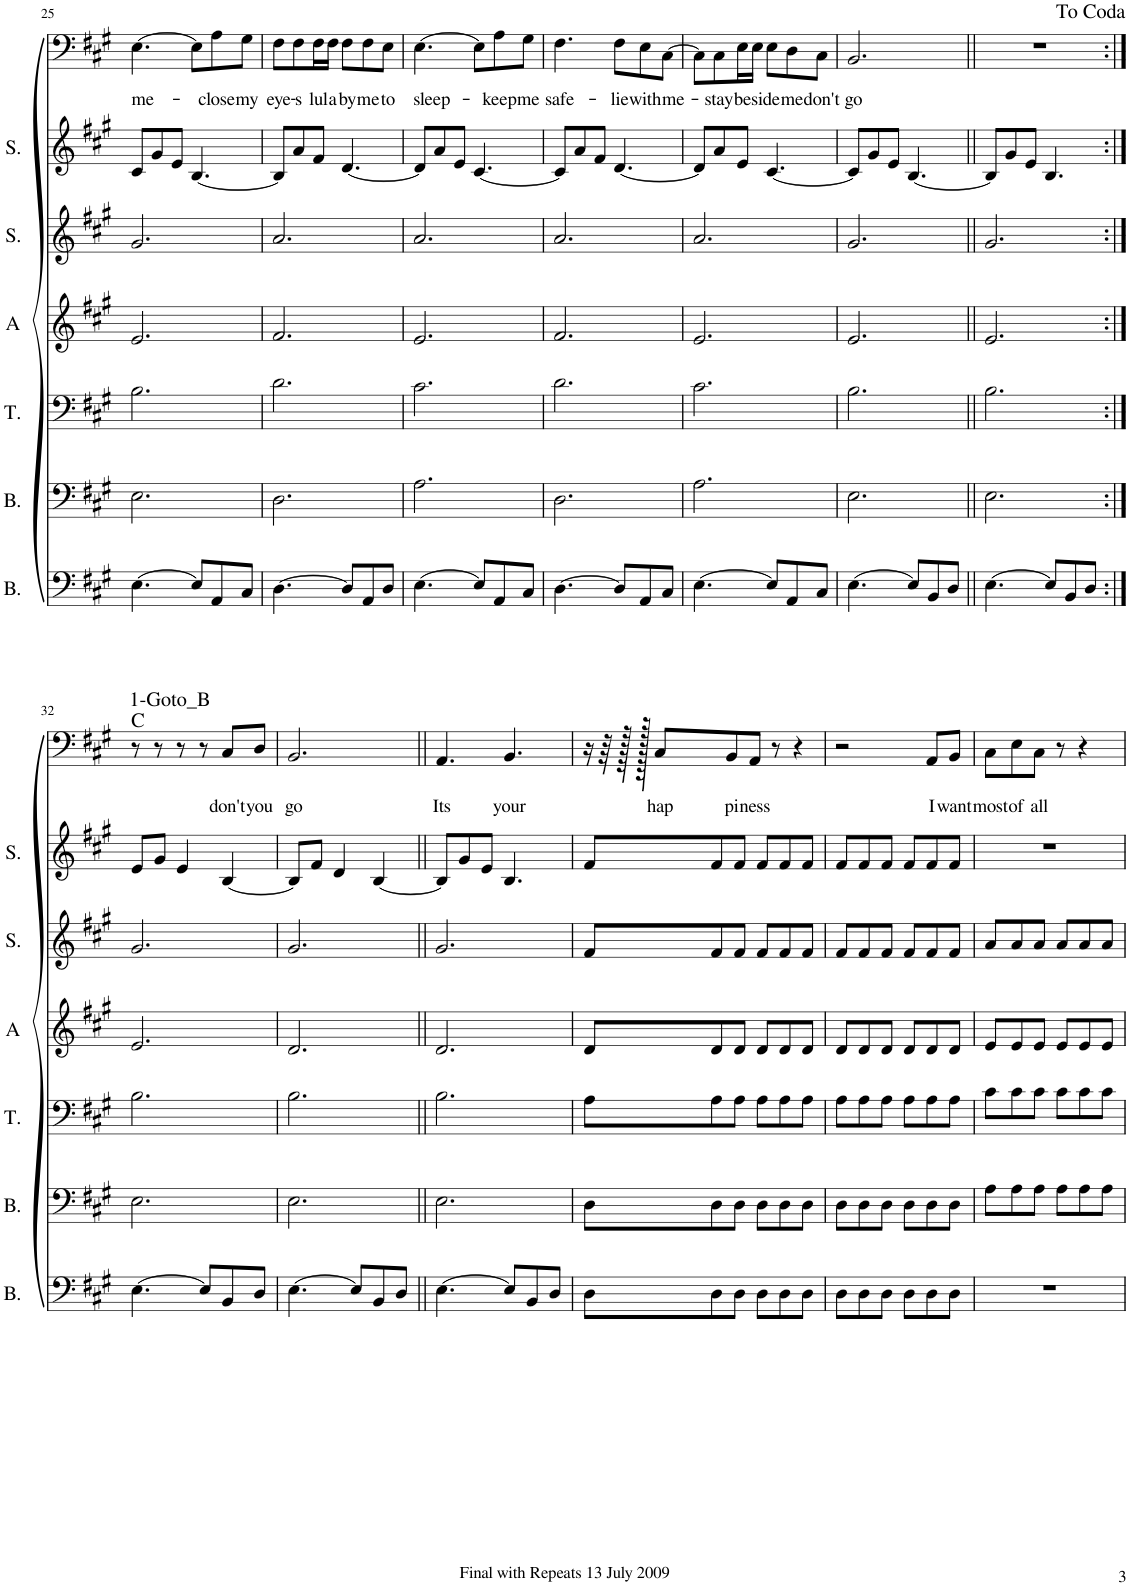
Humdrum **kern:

**kern	**kern	**kern	**kern	**kern	**kern	**kern	**text	**harte
*part7	*part6	*part5	*part4	*part3	*part2	*part1	*part1	*part1
*staff7	*staff6	*staff5	*staff4	*staff3	*staff2	*staff1	*staff1	*
*I"Bass	*I"Bass	*I"Tenor	*I"Alto	*I"Soprano	*I"Soprano	*I"Voice	*	*
*I'B.	*I'B.	*I'T.	*I'A	*I'S.	*I'S.	*	*	*
!!LO:PB:g=z
*clefF4	*clefF4	*clefF4	*clefG2	*clefG2	*clefG2	*clefF4	*	*
*k[f#c#g#]	*k[f#c#g#]	*k[f#c#g#]	*k[f#c#g#]	*k[f#c#g#]	*k[f#c#g#]	*k[f#c#g#]	*	*
*M6/8	*M6/8	*M6/8	*M6/8	*M6/8	*M6/8	*M6/8	*	*
=25	=25	=25	=25	=25	=25	=25	=25	=25
!	!	!	!	!	!	!	!LO:LY:b	!
[4.E\	2.E\	2.B\	2.e/	2.g#/	8c#/L	[4.E\	me-	.
.	.	.	.	.	8g#/	.	.	.
.	.	.	.	.	8e/J	.	.	.
8E/L]	.	.	.	.	[4.B/	8E\L]	.	.
!	!	!	!	!	!	!	!LO:LY:b	!
8AA/	.	.	.	.	.	8A\	-close	.
!	!	!	!	!	!	!	!LO:LY:b	!
8C#/J	.	.	.	.	.	8G#\J	my	.
=26	=26	=26	=26	=26	=26	=26	=26	=26
!	!	!	!	!	!	!	!LO:LY:b	!
[4.D\	2.D\	2.d\	2.f#/	2.a/	8B/L]	8F#\L	eye-	.
!	!	!	!	!	!	!	!LO:LY:b	!
.	.	.	.	.	8a/	8F#\	-s	.
!	!	!	!	!	!	!	!LO:LY:b	!
.	.	.	.	.	8f#/J	16F#\L	lul-	.
!	!	!	!	!	!	!	!LO:LY:b	!
.	.	.	.	.	.	16F#\JJ	-a-	.
!	!	!	!	!	!	!	!LO:LY:b	!
8D/L]	.	.	.	.	[4.d/	8F#\L	-by	.
!	!	!	!	!	!	!	!LO:LY:b	!
8AA/	.	.	.	.	.	8F#\	me	.
!	!	!	!	!	!	!	!LO:LY:b	!
8D/J	.	.	.	.	.	8E\J	to	.
=27	=27	=27	=27	=27	=27	=27	=27	=27
!	!	!	!	!	!	!	!LO:LY:b	!
[4.E\	2.A\	2.c#\	2.e/	2.a/	8d/L]	[4.E\	sleep-	.
.	.	.	.	.	8a/	.	.	.
.	.	.	.	.	8e/J	.	.	.
8E/L]	.	.	.	.	[4.c#/	8E\L]	.	.
!	!	!	!	!	!	!	!LO:LY:b	!
8AA/	.	.	.	.	.	8A\	-keep	.
!	!	!	!	!	!	!	!LO:LY:b	!
8C#/J	.	.	.	.	.	8G#\J	me	.
=28	=28	=28	=28	=28	=28	=28	=28	=28
!	!	!	!	!	!	!	!LO:LY:b	!
[4.D\	2.D\	2.d\	2.f#/	2.a/	8c#/L]	4.F#\	safe-	.
.	.	.	.	.	8a/	.	.	.
.	.	.	.	.	8f#/J	.	.	.
!	!	!	!	!	!	!	!LO:LY:b	!
8D/L]	.	.	.	.	[4.d/	8F#\L	lie	.
!	!	!	!	!	!	!	!LO:LY:b	!
8AA/	.	.	.	.	.	8E\	with	.
!	!	!	!	!	!	!	!LO:LY:b	!
8C#/J	.	.	.	.	.	[8C#\J	me-	.
=29	=29	=29	=29	=29	=29	=29	=29	=29
[4.E\	2.A\	2.c#\	2.e/	2.a/	8d/L]	8C#\L]	.	.
!	!	!	!	!	!	!	!LO:LY:b	!
.	.	.	.	.	8a/	8C#\	stay	.
!	!	!	!	!	!	!	!LO:LY:b	!
.	.	.	.	.	8e/J	16E\L	be	.
!	!	!	!	!	!	!	!LO:LY:b	!
.	.	.	.	.	.	16E\JJ	side-	.
8E/L]	.	.	.	.	[4.c#/	8E\L	.	.
!	!	!	!	!	!	!	!LO:LY:b	!
8AA/	.	.	.	.	.	8D\	-me	.
!	!	!	!	!	!	!	!LO:LY:b	!
8C#/J	.	.	.	.	.	8C#\J	don't	.
=30	=30	=30	=30	=30	=30	=30	=30	=30
!	!	!	!	!	!	!	!LO:LY:b	!
[4.E\	2.E\	2.B\	2.e/	2.g#/	8c#/L]	2.BB/	go	.
.	.	.	.	.	8g#/	.	.	.
.	.	.	.	.	8e/J	.	.	.
8E/L]	.	.	.	.	[4.B/	.	.	.
8BB/	.	.	.	.	.	.	.	.
8D/J	.	.	.	.	.	.	.	.
=31||	=31||	=31||	=31||	=31||	=31||	=31||	=31||	=31||
[4.E\	2.E\	2.B\	2.e/	2.g#/	8B/L]	2.r	.	.
.	.	.	.	.	8g#/	.	.	.
.	.	.	.	.	8e/J	.	.	.
8E/L]	.	.	.	.	4.B/	.	.	.
8BB/	.	.	.	.	.	.	.	.
8D/J	.	.	.	.	.	.	.	.
!!LO:LB:g=z
=32:|!	=32:|!	=32:|!	=32:|!	=32:|!	=32:|!	=32:|!	=32:|!	=32:|!
!	!	!	!	!	!	!	!	!LO:H:n=2:kt=1-Goto_B
[4.E\	2.E\	2.B\	2.e/	2.g#/	8e/L	8r	.	C:maj N
.	.	.	.	.	8g#/J	8r	.	.
.	.	.	.	.	4e/	8r	.	.
8E/L]	.	.	.	.	.	8r	.	.
!	!	!	!	!	!	!	!LO:LY:b	!
8BB/	.	.	.	.	[4B/	8C#/L	don't	.
!	!	!	!	!	!	!	!LO:LY:b	!
8D/J	.	.	.	.	.	8D/J	you	.
=33	=33	=33	=33	=33	=33	=33	=33	=33
!	!	!	!	!	!	!	!LO:LY:b	!
[4.E\	2.E\	2.B\	2.d/	2.g#/	8B/L]	2.BB/	go	.
.	.	.	.	.	8f#/J	.	.	.
.	.	.	.	.	4d/	.	.	.
8E/L]	.	.	.	.	.	.	.	.
8BB/	.	.	.	.	[4B/	.	.	.
8D/J	.	.	.	.	.	.	.	.
=34||	=34||	=34||	=34||	=34||	=34||	=34||	=34||	=34||
!	!	!	!	!	!	!	!LO:LY:b	!
[4.E\	2.E\	2.B\	2.d/	2.g#/	8B/L]	4.AA/	Its	.
.	.	.	.	.	8g#/	.	.	.
.	.	.	.	.	8e/J	.	.	.
!	!	!	!	!	!	!	!LO:LY:b	!
8E/L]	.	.	.	.	4.B/	4.BB/	your	.
8BB/	.	.	.	.	.	.	.	.
8D/J	.	.	.	.	.	.	.	.
=35	=35	=35	=35	=35	=35	=35	=35	=35
8D\L	8D\L	8A\L	8d/L	8f#/L	8f#/L	16r	.	.
.	.	.	.	.	.	64r	.	.
.	.	.	.	.	.	256r	.	.
.	.	.	.	.	.	1024r	.	.
.	.	.	.	.	.	3072ryy	.	.
!	!	!	!	!	!	!	!LO:LY:b	!
.	.	.	.	.	.	8C#/L	hap	.
8D\	8D\	8A\	8d/	8f#/	8f#/	.	.	.
!	!	!	!	!	!	!	!LO:LY:b	!
.	.	.	.	.	.	8BB/	pi	.
8D\J	8D\J	8A\J	8d/J	8f#/J	8f#/J	.	.	.
!	!	!	!	!	!	!	!LO:LY:b	!
.	.	.	.	.	.	8AA/J	ness	.
8D\L	8D\L	8A\L	8d/L	8f#/L	8f#/L	.	.	.
.	.	.	.	.	.	8r	.	.
8D\	8D\	8A\	8d/	8f#/	8f#/	.	.	.
.	.	.	.	.	.	6r	.	.
8D\J	8D\J	8A\J	8d/J	8f#/J	8f#/J	.	.	.
=36	=36	=36	=36	=36	=36	=36	=36	=36
8D\L	8D\L	8A\L	8d/L	8f#/L	8f#/L	2r	.	.
8D\	8D\	8A\	8d/	8f#/	8f#/	.	.	.
8D\J	8D\J	8A\J	8d/J	8f#/J	8f#/J	.	.	.
8D\L	8D\L	8A\L	8d/L	8f#/L	8f#/L	.	.	.
8D\	8D\	8A\	8d/	8f#/	8f#/	12r	.	.
!	!	!	!	!	!	!	!LO:LY:b	!
.	.	.	.	.	.	8AA/L	I	.
8D\J	8D\J	8A\J	8d/J	8f#/J	8f#/J	.	.	.
!	!	!	!	!	!	!	!LO:LY:b	!
.	.	.	.	.	.	8BB/J	want	.
12ryy	12ryy	12ryy	12ryy	12ryy	12ryy	.	.	.
=37	=37	=37	=37	=37	=37	=37	=37	=37
!	!	!	!	!	!	!	!LO:LY:b	!
2.r	8A\L	8c#\L	8e/L	8a/L	2.r	8C#\L	most	.
!	!	!	!	!	!	!	!LO:LY:b	!
.	8A\	8c#\	8e/	8a/	.	8E\	of	.
!	!	!	!	!	!	!	!LO:LY:b	!
.	8A\J	8c#\J	8e/J	8a/J	.	8C#\J	all	.
.	8A\L	8c#\L	8e/L	8a/L	.	8r	.	.
.	8A\	8c#\	8e/	8a/	.	4r	.	.
.	8A\J	8c#\J	8e/J	8a/J	.	.	.	.
=	=	=	=	=	=	=	=	=
*-	*-	*-	*-	*-	*-	*-	*-	*-
